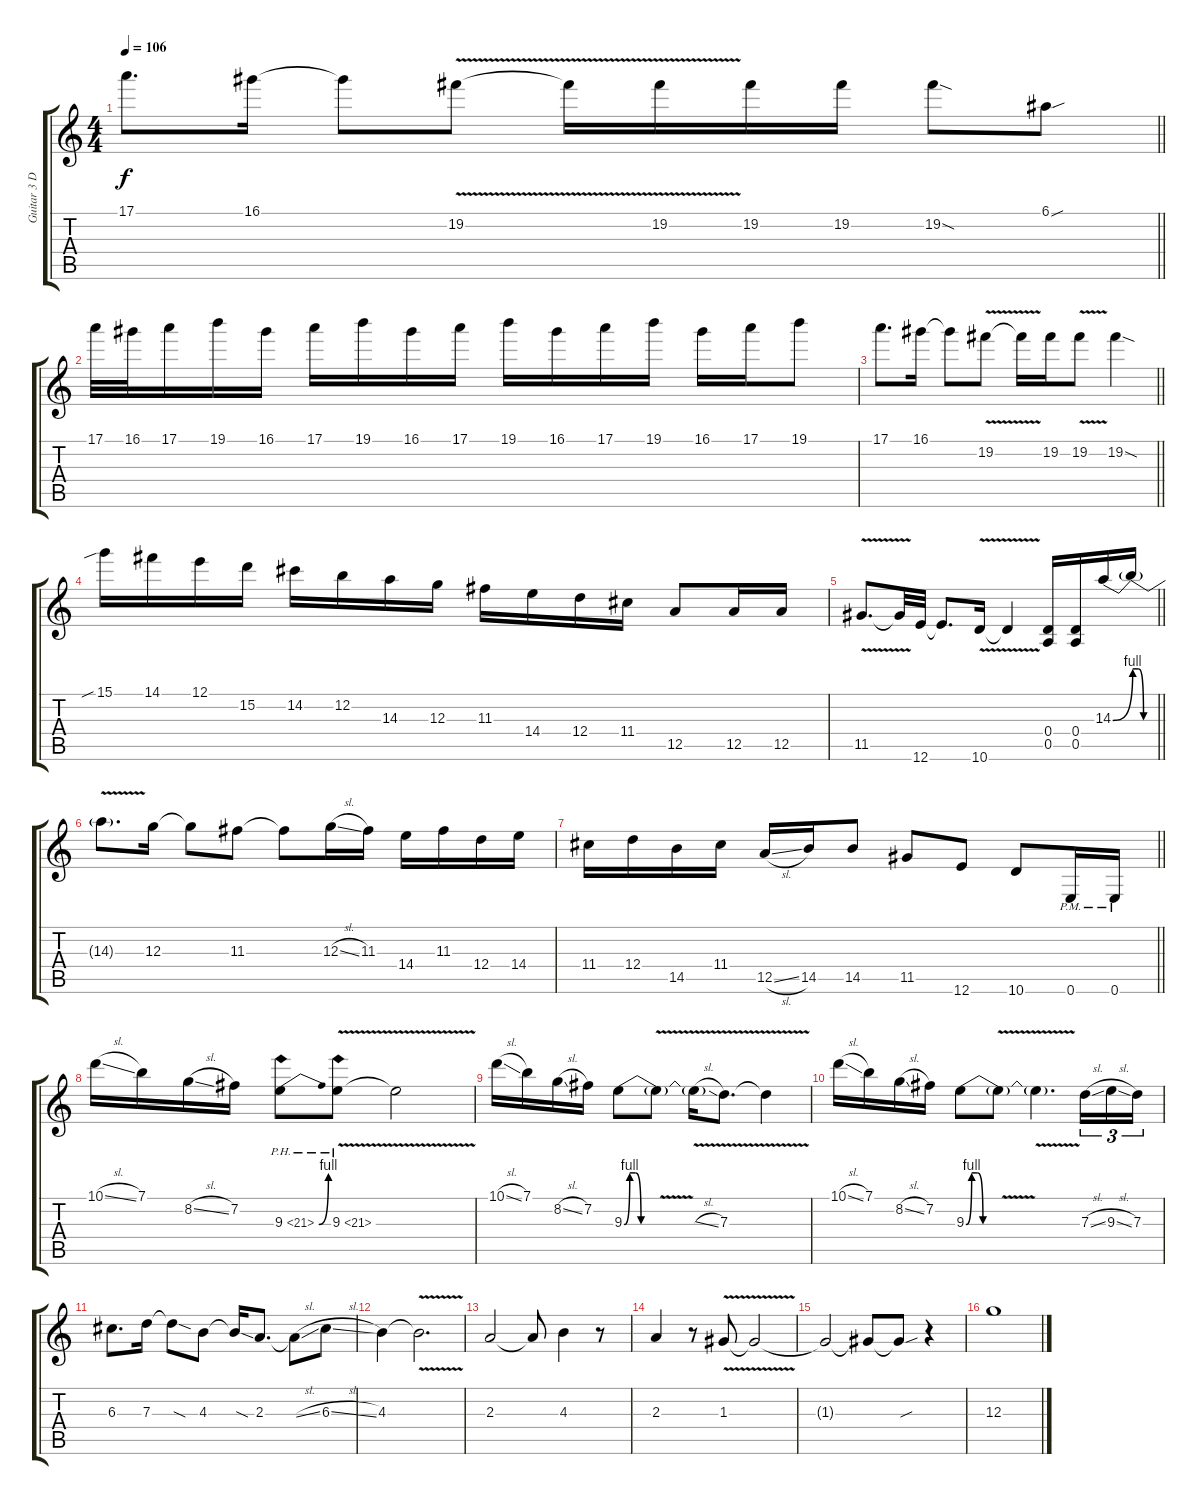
\track ("Guitar 3 DISTORTION" "Guitar 3 D") {instrument overdrivenguitar}
\staff {score tabs}
\tuning (E4 B3 G3 D3 A2 E2) {hide}
\ts (4 4)
\tempo 106
\clef g2
\barLineRight lightlight
\ks c
17.1.8{d dy f} 16.1.16 16.1{t}.8 19.2{v}.8 19.2{t}.16 19.2{v}.16 19.2.16 19.2.16 19.2{sod}.8 6.1{sou}.8 |
17.1.32 16.1.32 17.1.16 19.1.16 16.1.16 17.1.16 19.1.16 16.1.16 17.1.16 19.1.16 16.1.16 17.1.16 19.1.16 16.1.16 17.1.16 19.1.8 |
\barLineRight lightlight
17.1.8{d} 16.1.16 16.1{t}.8 19.2{v}.8 19.2{t}.16 19.2.16 19.2{v}.8 19.2{sod}.4 |
15.1{sib}.16 14.1.16 12.1.16 15.2.16 14.2.16 12.2.16 14.3.16 12.3.16 11.3.16 14.4.16 12.4.16 11.4.16 12.5.8 12.5.16 12.5.16 |
\barLineRight lightlight
11.5{v}.8{d} 11.5{t}.32 12.6.32 12.6{t}.8{d} 10.6{v}.16 10.6{t}.4 (0.4 0.5).16 (0.4 0.5).16 14.3{be (bend 0 0 60 4)}.16 14.3{be (custom 0 4 15 4 30 0 60 0) t}.16 |
14.3{v t}.8{d} 12.3.16 12.3{t}.8 11.3.8 11.3{t}.8 12.3{sl}.16 11.3.16 14.4.16 11.3.16 12.4.16 14.4.16 |
\barLineRight lightlight
11.4.16 12.4.16 14.5.16 11.4.16 12.5{sl}.16 14.5.16 14.5.8 11.5.8 12.6.8 10.6.8 0.6{pm}.16 0.6{pm}.16 |
10.1{sl}.16 7.1.16 8.2{sl}.16 7.2.16 9.3{be (bend 0 0 60 4) ph 12}.8 9.3{ph 12 v}.8 9.3{t}.2 |
10.1{sl}.16 7.1.16 8.2{sl}.16 7.2.16 9.3{be (custom 0 0 10 4 20 4 30 0 60 0)}.8 9.3{v t}.8 9.3{sl t}.16 7.3{v}.8{d} 7.3{t}.4 |
10.1{sl}.16 7.1.16 8.2{sl}.16 7.2.16 9.3{be (custom 0 0 10 4 20 4 30 0 60 0)}.8 9.3{v t}.8 9.3{t}.4{d} 7.3{sl}.16{tu (3 2)} 9.3{sl}.16{tu (3 2)} 7.3.16{tu (3 2)} |
6.3.8{d} 7.3.16 7.3{sod t}.8 4.3.8 4.3{sod t}.16 2.3.8{d} 2.3{sl t}.8 6.3{sl}.8 |
4.3.4 4.3{v t}.2{d} |
2.3.2 2.3{t}.8 4.3.4 r.8 |
2.3.4 r.8 1.3{v}.8 1.3{t}.2 |
1.3{t}.2 1.3{t}.8 1.3{sou t}.8 r.4 |
12.3.1
